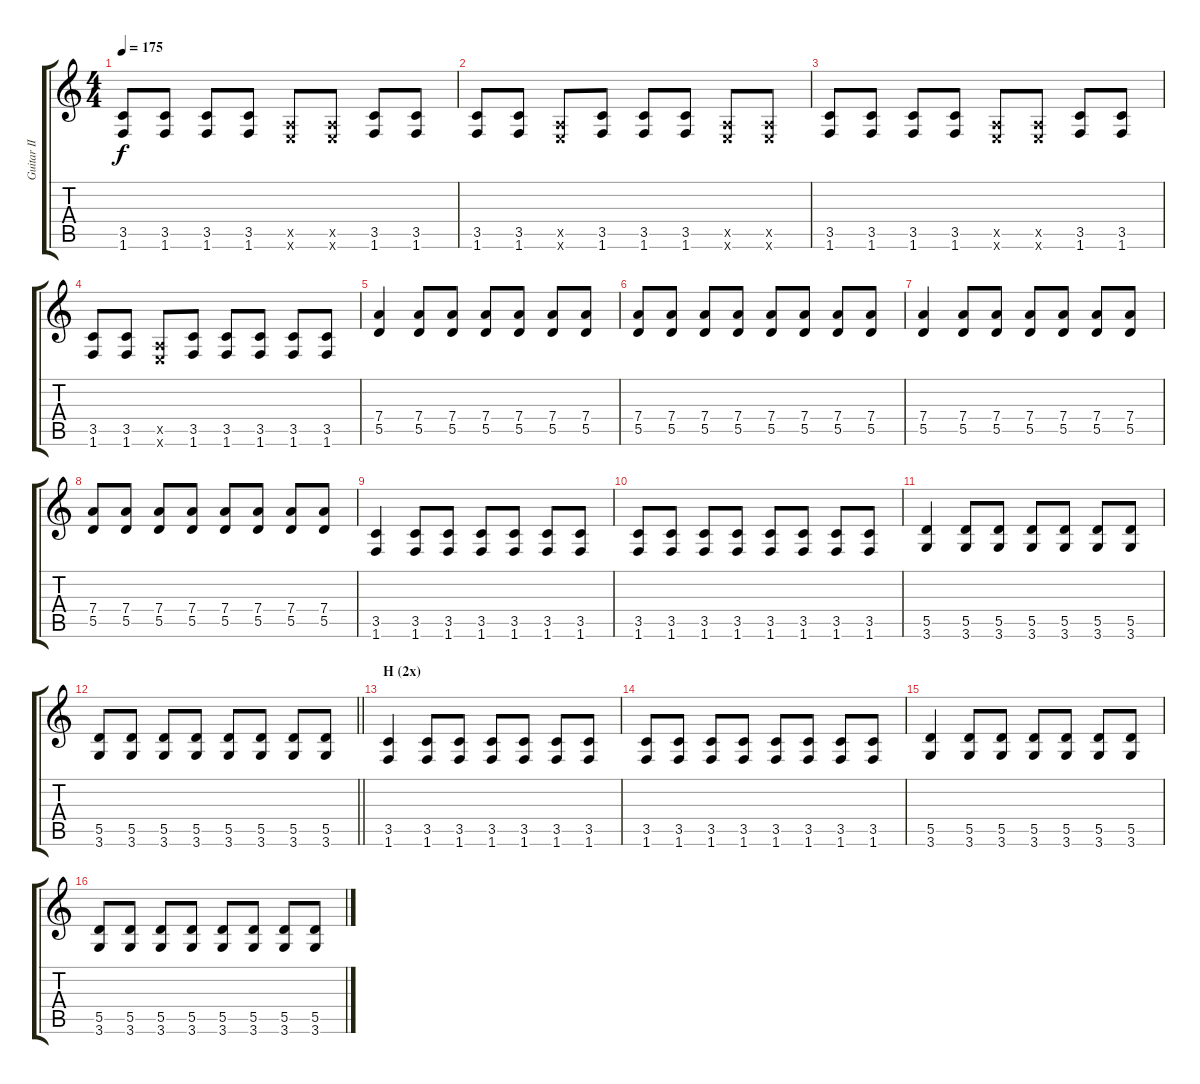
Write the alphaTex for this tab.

\track ("Guitar II - Gotoh" "Guitar II ") {instrument distortionguitar}
\staff {score tabs}
\tuning (E4 B3 G3 D3 A2 E2) {hide}
\ts (4 4)
\tempo 175
\clef g2
\ks c
(3.5 1.6).8{dy f} (3.5 1.6).8 (3.5 1.6).8 (3.5 1.6).8 (0.5{x} 0.6{x}).8 (0.5{x} 0.6{x}).8 (3.5 1.6).8 (3.5 1.6).8 |
(3.5 1.6).8 (3.5 1.6).8 (0.5{x} 0.6{x}).8 (3.5 1.6).8 (3.5 1.6).8 (3.5 1.6).8 (0.5{x} 0.6{x}).8 (0.5{x} 0.6{x}).8 |
(3.5 1.6).8 (3.5 1.6).8 (3.5 1.6).8 (3.5 1.6).8 (0.5{x} 0.6{x}).8 (0.5{x} 0.6{x}).8 (3.5 1.6).8 (3.5 1.6).8 |
(3.5 1.6).8 (3.5 1.6).8 (0.5{x} 0.6{x}).8 (3.5 1.6).8 (3.5 1.6).8 (3.5 1.6).8 (3.5 1.6).8 (3.5 1.6).8 |
(7.4 5.5).4 (7.4 5.5).8 (7.4 5.5).8 (7.4 5.5).8 (7.4 5.5).8 (7.4 5.5).8 (7.4 5.5).8 |
(7.4 5.5).8 (7.4 5.5).8 (7.4 5.5).8 (7.4 5.5).8 (7.4 5.5).8 (7.4 5.5).8 (7.4 5.5).8 (7.4 5.5).8 |
(7.4 5.5).4 (7.4 5.5).8 (7.4 5.5).8 (7.4 5.5).8 (7.4 5.5).8 (7.4 5.5).8 (7.4 5.5).8 |
(7.4 5.5).8 (7.4 5.5).8 (7.4 5.5).8 (7.4 5.5).8 (7.4 5.5).8 (7.4 5.5).8 (7.4 5.5).8 (7.4 5.5).8 |
(3.5 1.6).4 (3.5 1.6).8 (3.5 1.6).8 (3.5 1.6).8 (3.5 1.6).8 (3.5 1.6).8 (3.5 1.6).8 |
(3.5 1.6).8 (3.5 1.6).8 (3.5 1.6).8 (3.5 1.6).8 (3.5 1.6).8 (3.5 1.6).8 (3.5 1.6).8 (3.5 1.6).8 |
(5.5 3.6).4 (5.5 3.6).8 (5.5 3.6).8 (5.5 3.6).8 (5.5 3.6).8 (5.5 3.6).8 (5.5 3.6).8 |
\barLineRight lightlight
(5.5 3.6).8 (5.5 3.6).8 (5.5 3.6).8 (5.5 3.6).8 (5.5 3.6).8 (5.5 3.6).8 (5.5 3.6).8 (5.5 3.6).8 |
\section ("" "H (2x)")
(3.5 1.6).4 (3.5 1.6).8 (3.5 1.6).8 (3.5 1.6).8 (3.5 1.6).8 (3.5 1.6).8 (3.5 1.6).8 |
(3.5 1.6).8 (3.5 1.6).8 (3.5 1.6).8 (3.5 1.6).8 (3.5 1.6).8 (3.5 1.6).8 (3.5 1.6).8 (3.5 1.6).8 |
(5.5 3.6).4 (5.5 3.6).8 (5.5 3.6).8 (5.5 3.6).8 (5.5 3.6).8 (5.5 3.6).8 (5.5 3.6).8 |
(5.5 3.6).8 (5.5 3.6).8 (5.5 3.6).8 (5.5 3.6).8 (5.5 3.6).8 (5.5 3.6).8 (5.5 3.6).8 (5.5 3.6).8
